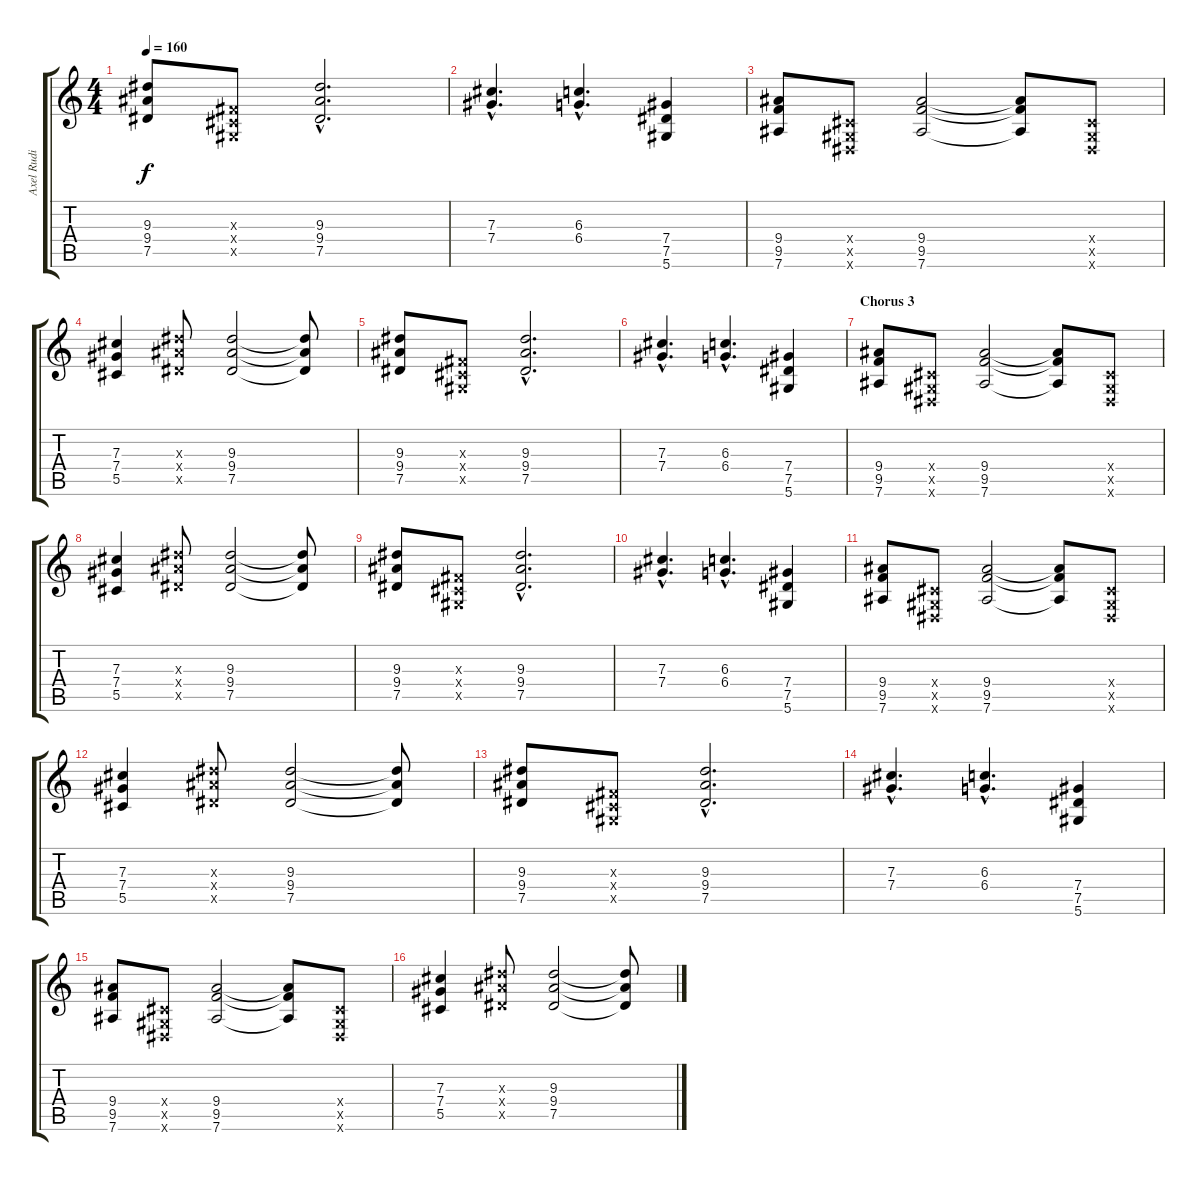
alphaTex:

\track ("Axel Rudi Pell - Guitar 1" "Axel Rudi ") {instrument distortionguitar}
\staff {score tabs}
\tuning (Eb4 Bb3 Gb3 Db3 Ab2 Eb2) {hide}
\ts (4 4)
\tempo 160
\clef g2
\ks c
(9.3 9.4 7.5).8{dy f} (0.3{x} 0.4{x} 0.5{x}).8 (9.3{hac} 9.4{hac} 7.5{hac}).2{d} |
(7.3{hac} 7.4{hac}).4{d} (6.3{hac} 6.4{hac}).4{d} (7.4 7.5 5.6).4 |
(9.4 9.5 7.6).8 (0.4{x} 0.5{x} 0.6{x}).8 (9.4 9.5 7.6).2 (9.4{t} 9.5{t} 7.6{t}).8 (0.4{x} 0.5{x} 0.6{x}).8 |
(7.3 7.4 5.5).4 (9.3{x} 9.4{x} 7.5{x}).8 (9.3 9.4 7.5).2 (9.3{t} 9.4{t} 7.5{t}).8 |
(9.3 9.4 7.5).8 (0.3{x} 0.4{x} 0.5{x}).8 (9.3{hac} 9.4{hac} 7.5{hac}).2{d} |
(7.3{hac} 7.4{hac}).4{d} (6.3{hac} 6.4{hac}).4{d} (7.4 7.5 5.6).4 |
\section ("" "Chorus 3")
(9.4 9.5 7.6).8 (0.4{x} 0.5{x} 0.6{x}).8 (9.4 9.5 7.6).2 (9.4{t} 9.5{t} 7.6{t}).8 (0.4{x} 0.5{x} 0.6{x}).8 |
(7.3 7.4 5.5).4 (9.3{x} 9.4{x} 7.5{x}).8 (9.3 9.4 7.5).2 (9.3{t} 9.4{t} 7.5{t}).8 |
(9.3 9.4 7.5).8 (0.3{x} 0.4{x} 0.5{x}).8 (9.3{hac} 9.4{hac} 7.5{hac}).2{d} |
(7.3{hac} 7.4{hac}).4{d} (6.3{hac} 6.4{hac}).4{d} (7.4 7.5 5.6).4 |
(9.4 9.5 7.6).8 (0.4{x} 0.5{x} 0.6{x}).8 (9.4 9.5 7.6).2 (9.4{t} 9.5{t} 7.6{t}).8 (0.4{x} 0.5{x} 0.6{x}).8 |
(7.3 7.4 5.5).4 (9.3{x} 9.4{x} 7.5{x}).8 (9.3 9.4 7.5).2 (9.3{t} 9.4{t} 7.5{t}).8 |
(9.3 9.4 7.5).8 (0.3{x} 0.4{x} 0.5{x}).8 (9.3{hac} 9.4{hac} 7.5{hac}).2{d} |
(7.3{hac} 7.4{hac}).4{d} (6.3{hac} 6.4{hac}).4{d} (7.4 7.5 5.6).4 |
(9.4 9.5 7.6).8 (0.4{x} 0.5{x} 0.6{x}).8 (9.4 9.5 7.6).2 (9.4{t} 9.5{t} 7.6{t}).8 (0.4{x} 0.5{x} 0.6{x}).8 |
(7.3 7.4 5.5).4 (9.3{x} 9.4{x} 7.5{x}).8 (9.3 9.4 7.5).2 (9.3{t} 9.4{t} 7.5{t}).8
